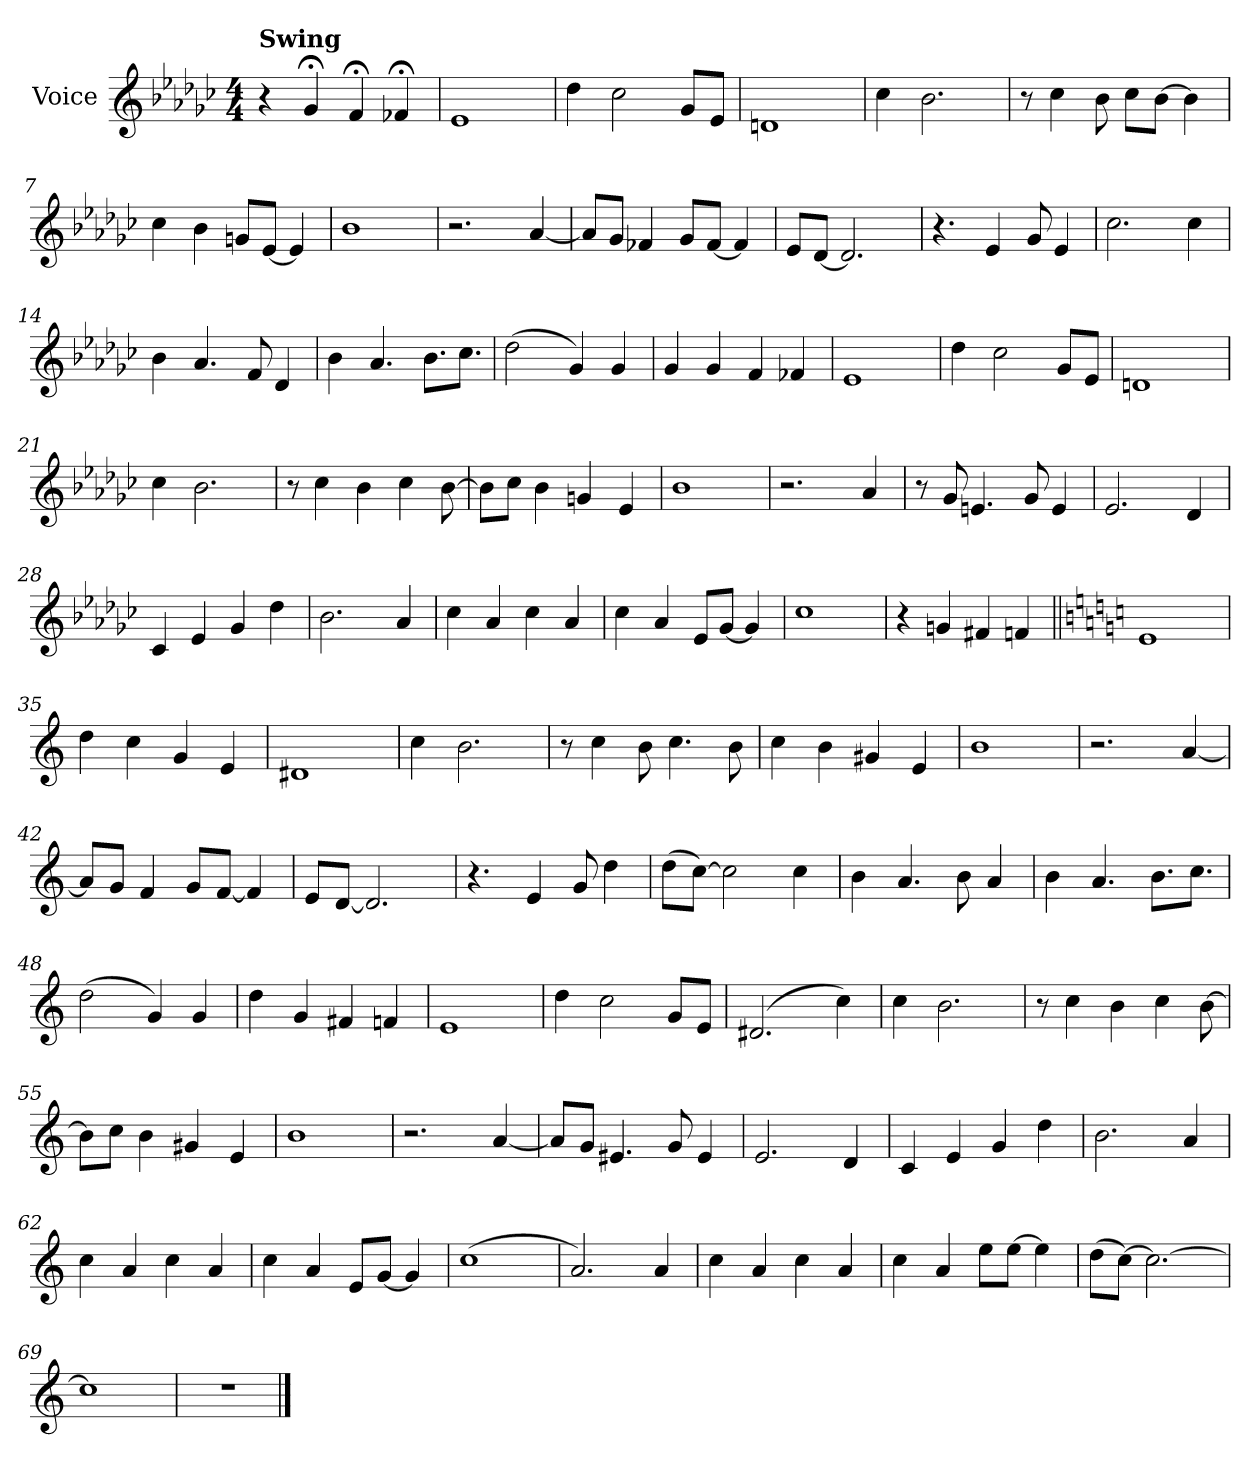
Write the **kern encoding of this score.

**kern
*part1
*staff1
*I"Voice
*I'Vc.
*clefG2
*k[b-e-a-d-g-c-]
*M4/4
*MM140
=1
!LO:TX:B:t=Swing
4r
4g-;<
4f;<
4f-X;<
=2
1e-
=3
4dd-
2cc-
8g-L
8e-J
=4
1dn
=5
4cc-
2.b-
=6
8r
4cc-
8b-
8cc-L
[8b-J
4b-]
=7
4cc-
4b-
8gnL
[8e-J
4e-]
=8
1b-
=9
2.r
[4a-
=10
8a-L]
8g-J
4f-X
8g-L
[8f-J
4f-]
=11
8e-L
[8d-J
2.d-]
=12
4.r
4e-
8g-
4e-
=13
2.cc-
4cc-
=14
4b-
4.a-
8f
4d-
=15
4b-
4.a-
8.b-L
8.cc-J
=16
(>2dd-
4g-)
4g-
=17
4g-
4g-
4f
4f-X
=18
1e-
=19
4dd-
2cc-
8g-L
8e-J
=20
1dn
=21
4cc-
2.b-
=22
8r
4cc-
4b-
4cc-
[8b-
=23
8b-L]
8cc-J
4b-
4gn
4e-
=24
1b-
=25
2.r
4a-
=26
8r
8g-
4.en
8g-
4e
=27
2.e-
4d-
=28
4c-
4e-
4g-
4dd-
=29
2.b-
4a-
=30
4cc-
4a-
4cc-
4a-
=31
4cc-
4a-
8e-L
[8g-J
4g-]
=32
1cc-
=33
4r
4gn
4f#X
4fn
=34||
*k[]
1e
=35
4dd
4cc
4g
4e
=36
1d#X
=37
4cc
2.b
=38
8r
4cc
8b
4.cc
8b
=39
4cc
4b
4g#X
4e
=40
1b
=41
2.r
[4a
=42
8aL]
8gJ
4f
8gL
[8fJ
4f]
=43
8eL
[8dJ
2.d]
=44
4.r
4e
8g
4dd
=45
(>8ddL
[8ccJ)
2cc]
4cc
=46
4b
4.a
8b
4a
=47
4b
4.a
8.bL
8.ccJ
=48
(>2dd
4g)
4g
=49
4dd
4g
4f#X
4fn
=50
1e
=51
4dd
2cc
8gL
8eJ
=52
(>2.d#X
4cc)
=53
4cc
2.b
=54
8r
4cc
4b
4cc
[8b
=55
8bL]
8ccJ
4b
4g#X
4e
=56
1b
=57
2.r
[4a
=58
8aL]
8gJ
4.e#X
8g
4e#
=59
2.e
4d
=60
4c
4e
4g
4dd
=61
2.b
4a
=62
4cc
4a
4cc
4a
=63
4cc
4a
8eL
[8gJ
4g]
=64
(>1cc
=65
2.a)
4a
=66
4cc
4a
4cc
4a
=67
4cc
4a
8eeL
[8eeJ
4ee]
=68
(>8ddL
[8ccJ)
2.cc_
=69
1cc]
=70
1r
==
*-
